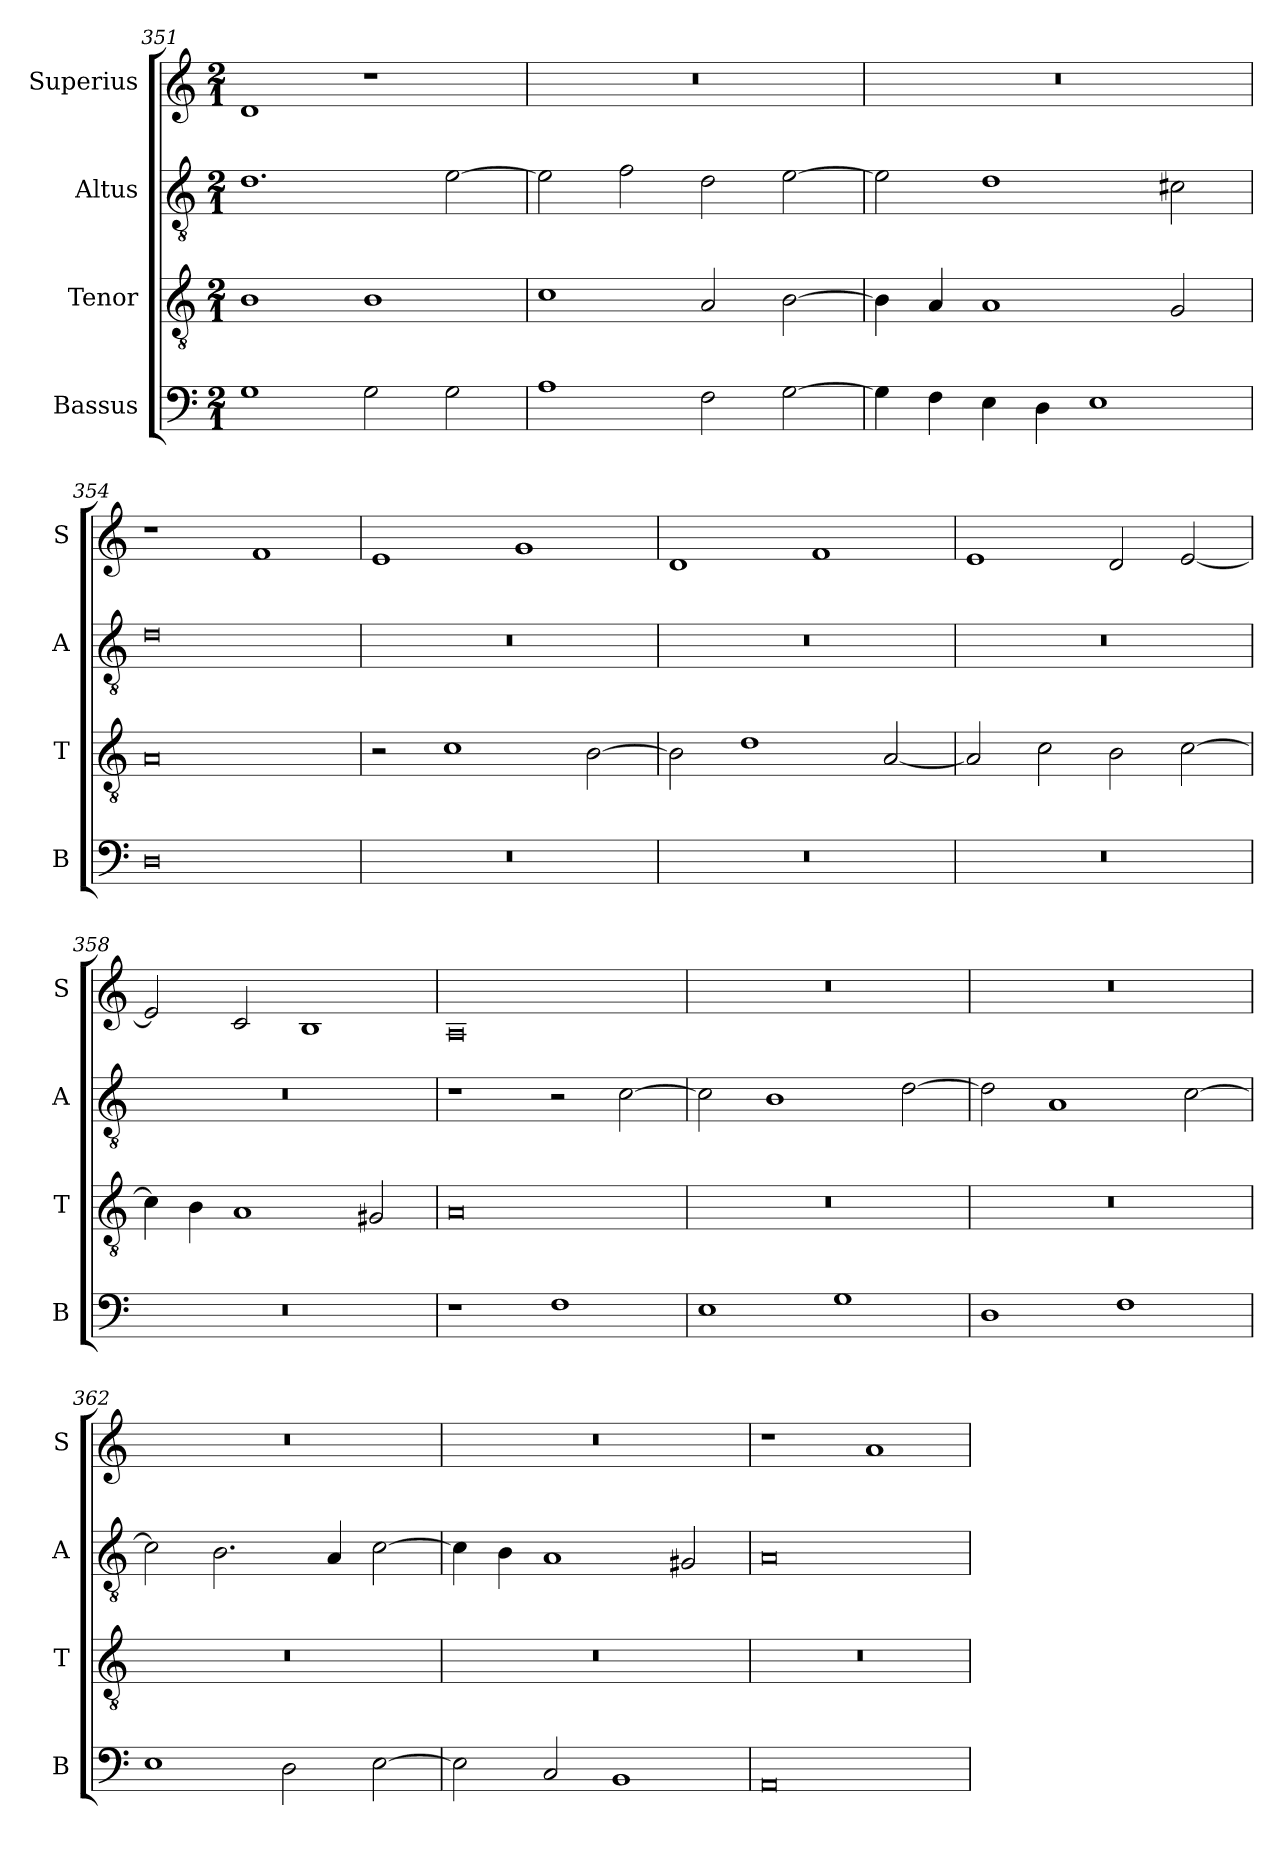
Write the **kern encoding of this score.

**kern	**kern	**kern	**kern
*part4	*part3	*part2	*part1
*staff4	*staff3	*staff2	*staff1
*I"Bassus	*I"Tenor	*I"Altus	*I"Superius
*I'B	*I'T	*I'A	*I'S
*clefF4	*clefGv2	*clefGv2	*clefG2
*k[]	*k[]	*k[]	*k[]
*M2/1	*M2/1	*M2/1	*M2/1
=351	=351	=351	=351
1G	1B	1.d	1d
2G\	1B	.	1r
2G\	.	[2e\	.
=352	=352	=352	=352
1A	1c	2e\]	0r
.	.	2f\	.
2F\	2A/	2d\	.
[2G\	[2B\	[2e\	.
=353	=353	=353	=353
4G\]	4B\]	2e\]	0r
4F\	4A/	.	.
4E\	1A	1d	.
4D\	.	.	.
1E	.	.	.
.	2G/	2c#X\	.
=354	=354	=354	=354
0D	0A	0d	1r
.	.	.	1f
=355	=355	=355	=355
0r	2r	0r	1e
.	1c	.	.
.	.	.	1g
.	[2B\	.	.
=356	=356	=356	=356
0r	2B\]	0r	1d
.	1d	.	.
.	.	.	1f
.	[2A/	.	.
=357	=357	=357	=357
0r	2A/]	0r	1e
.	2c\	.	.
.	2B\	.	2d/
.	[2c\	.	[2e/
=358	=358	=358	=358
0r	4c\]	0r	2e/]
.	4B\	.	.
.	1A	.	2c/
.	.	.	1B
.	2G#X/	.	.
=359	=359	=359	=359
1r	0A	1r	0A
1F	.	2r	.
.	.	[2c\	.
=360	=360	=360	=360
1E	0r	2c\]	0r
.	.	1B	.
1G	.	.	.
.	.	[2d\	.
=361	=361	=361	=361
1D	0r	2d\]	0r
.	.	1A	.
1F	.	.	.
.	.	[2c\	.
=362	=362	=362	=362
1E	0r	2c\]	0r
.	.	2.B\	.
2D\	.	.	.
.	.	4A/	.
[2E\	.	[2c\	.
=363	=363	=363	=363
2E\]	0r	4c\]	0r
.	.	4B\	.
2C/	.	1A	.
1BB	.	.	.
.	.	2G#X/	.
=364	=364	=364	=364
0AA	0r	0A	1r
.	.	.	1a
=	=	=	=
*-	*-	*-	*-
